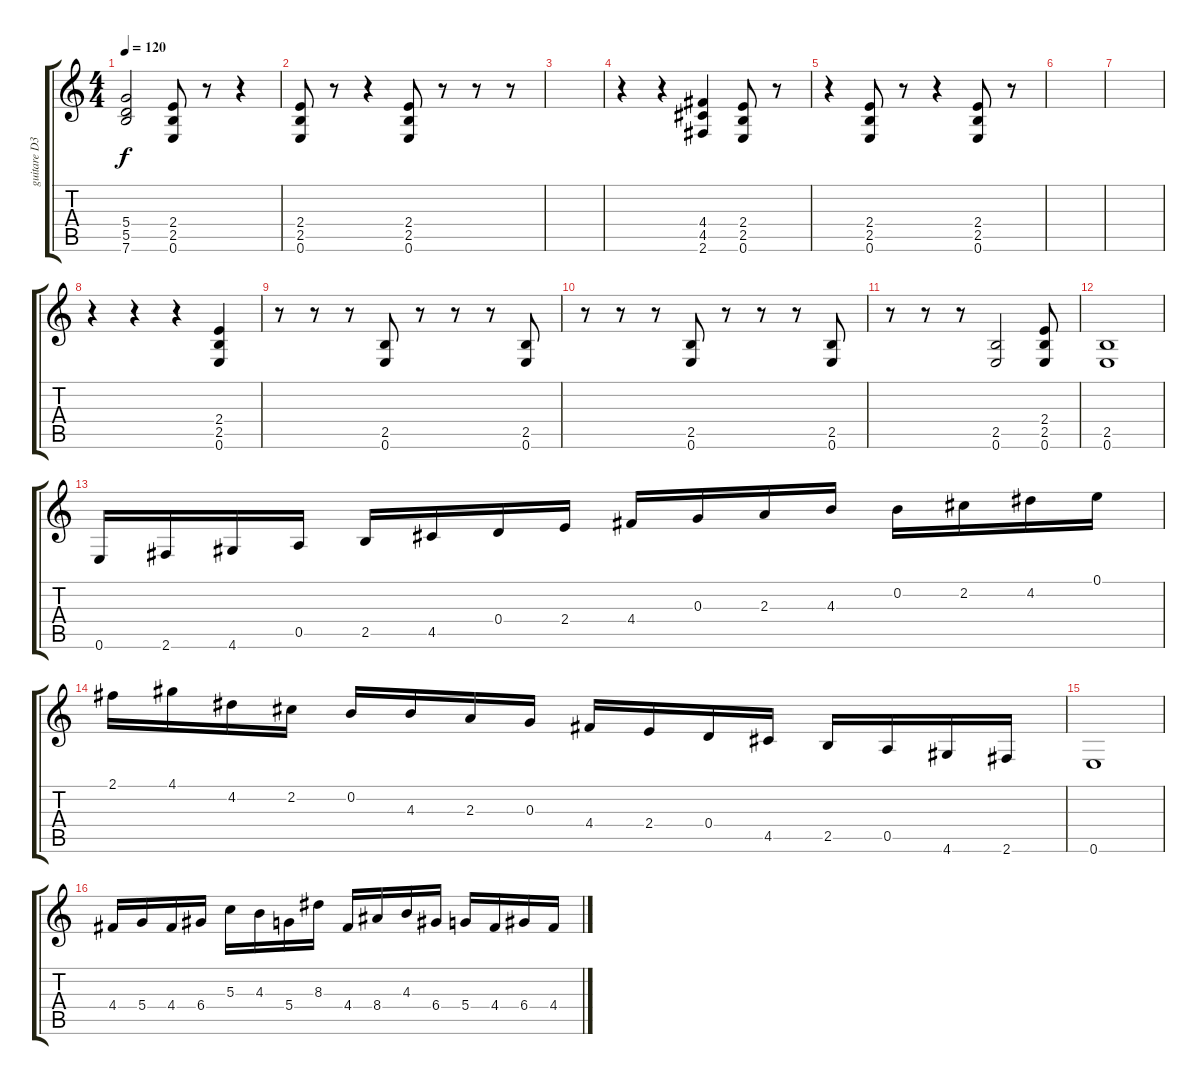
\track ("guitare D3" "guitare D3") {instrument distortionguitar}
\staff {score tabs}
\tuning (E4 B3 G3 D3 A2 E2) {hide}
\ts (4 4)
\tempo 120
\clef g2
\ks c
(5.4 5.5 7.6).2{dy f} (2.4 2.5 0.6).8 r.8 r.4 |
(2.4 2.5 0.6).8 r.8 r.4 (2.4 2.5 0.6).8 r.8 r.8 r.8 |
|
r.4 r.4 (4.4 4.5 2.6).4 (2.4 2.5 0.6).8 r.8 |
r.4 (2.4 2.5 0.6).8 r.8 r.4 (2.4 2.5 0.6).8 r.8 |
|
|
r.4 r.4 r.4 (2.4 2.5 0.6).4 |
r.8 r.8 r.8 (2.5 0.6).8 r.8 r.8 r.8 (2.5 0.6).8 |
r.8 r.8 r.8 (2.5 0.6).8 r.8 r.8 r.8 (2.5 0.6).8 |
r.8 r.8 r.8 (2.5 0.6).2 (2.4 2.5 0.6).8 |
(2.5 0.6).1{volume 16 instrument distortionguitar} |
0.6.16{volume 16} 2.6.16 4.6.16 0.5.16 2.5.16 4.5.16 0.4.16 2.4.16 4.4.16 0.3.16 2.3.16 4.3.16 0.2.16 2.2.16 4.2.16 0.1.16 |
2.1.16 4.1.16 4.2.16 2.2.16 0.2.16 4.3.16 2.3.16 0.3.16 4.4.16 2.4.16 0.4.16 4.5.16 2.5.16 0.5.16 4.6.16 2.6.16 |
0.6.1 |
4.4.16 5.4.16 4.4.16 6.4.16 5.3.16 4.3.16 5.4.16 8.3.16 4.4.16 8.4.16 4.3.16 6.4.16 5.4.16 4.4.16 6.4.16 4.4.16
